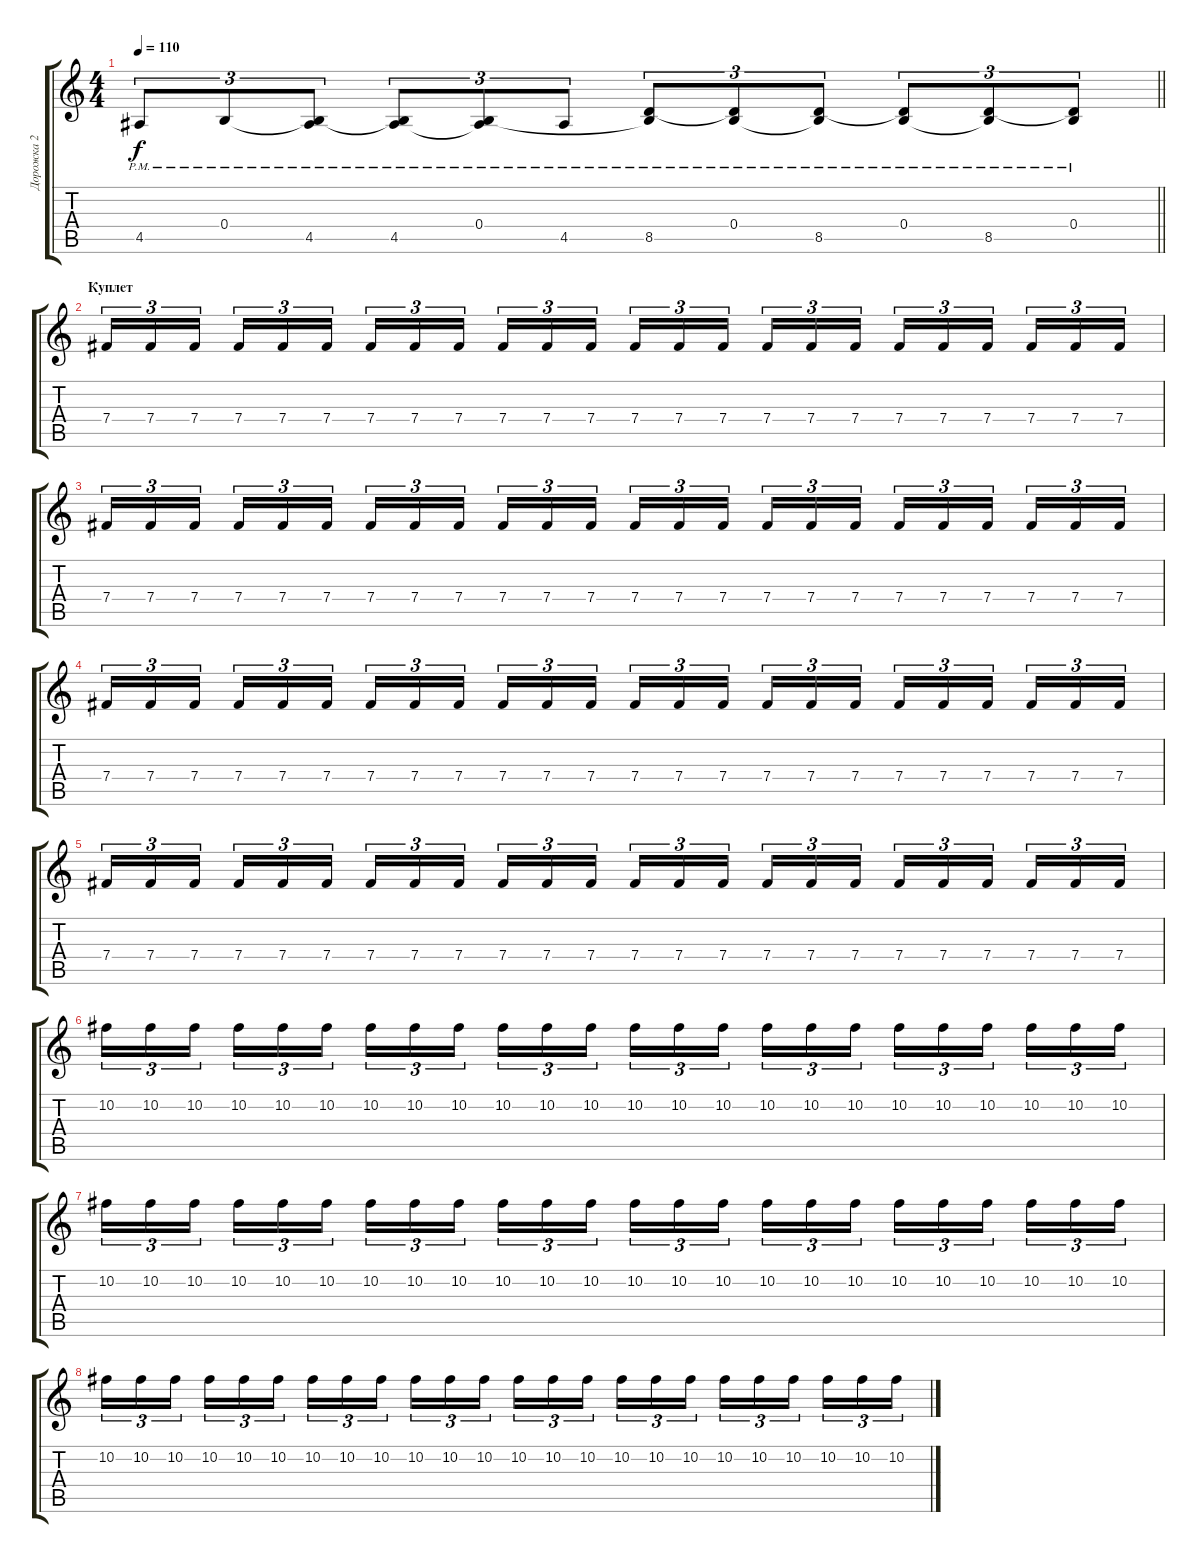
\track ("Дорожка 2" "Дорожка 2") {instrument distortionguitar}
\staff {score tabs}
\tuning (Db4 Ab3 E3 B2 Gb2 Db2) {hide}
\ts (4 4)
\tempo 110
\clef g2
\barLineRight lightlight
\ks c
4.5{pm}.8{tu (3 2) dy f} 0.4{pm}.8{tu (3 2)} (0.4{t} 4.5{pm}).8{tu (3 2)} (0.4{t} 4.5{pm}).8{tu (3 2)} (0.4{pm} 4.5{t}).8{tu (3 2)} 4.5{pm}.8{tu (3 2)} (0.4{t} 8.5{pm}).8{tu (3 2)} (0.4{pm} 8.5{t}).8{tu (3 2)} (0.4{t} 8.5{pm}).8{tu (3 2)} (0.4{pm} 8.5{t}).8{tu (3 2)} (0.4{t} 8.5{pm}).8{tu (3 2)} (0.4{pm} 8.5{t}).8{tu (3 2)} |
\section ("" "Куплет")
7.4.16{tu (3 2)} 7.4.16{tu (3 2)} 7.4.16{tu (3 2) beam splitsecondary} 7.4.16{tu (3 2)} 7.4.16{tu (3 2)} 7.4.16{tu (3 2)} 7.4.16{tu (3 2)} 7.4.16{tu (3 2)} 7.4.16{tu (3 2) beam splitsecondary} 7.4.16{tu (3 2)} 7.4.16{tu (3 2)} 7.4.16{tu (3 2)} 7.4.16{tu (3 2)} 7.4.16{tu (3 2)} 7.4.16{tu (3 2) beam splitsecondary} 7.4.16{tu (3 2)} 7.4.16{tu (3 2)} 7.4.16{tu (3 2)} 7.4.16{tu (3 2)} 7.4.16{tu (3 2)} 7.4.16{tu (3 2) beam splitsecondary} 7.4.16{tu (3 2)} 7.4.16{tu (3 2)} 7.4.16{tu (3 2)} |
7.4.16{tu (3 2)} 7.4.16{tu (3 2)} 7.4.16{tu (3 2) beam splitsecondary} 7.4.16{tu (3 2)} 7.4.16{tu (3 2)} 7.4.16{tu (3 2)} 7.4.16{tu (3 2)} 7.4.16{tu (3 2)} 7.4.16{tu (3 2) beam splitsecondary} 7.4.16{tu (3 2)} 7.4.16{tu (3 2)} 7.4.16{tu (3 2)} 7.4.16{tu (3 2)} 7.4.16{tu (3 2)} 7.4.16{tu (3 2) beam splitsecondary} 7.4.16{tu (3 2)} 7.4.16{tu (3 2)} 7.4.16{tu (3 2)} 7.4.16{tu (3 2)} 7.4.16{tu (3 2)} 7.4.16{tu (3 2) beam splitsecondary} 7.4.16{tu (3 2)} 7.4.16{tu (3 2)} 7.4.16{tu (3 2)} |
7.4.16{tu (3 2)} 7.4.16{tu (3 2)} 7.4.16{tu (3 2) beam splitsecondary} 7.4.16{tu (3 2)} 7.4.16{tu (3 2)} 7.4.16{tu (3 2)} 7.4.16{tu (3 2)} 7.4.16{tu (3 2)} 7.4.16{tu (3 2) beam splitsecondary} 7.4.16{tu (3 2)} 7.4.16{tu (3 2)} 7.4.16{tu (3 2)} 7.4.16{tu (3 2)} 7.4.16{tu (3 2)} 7.4.16{tu (3 2) beam splitsecondary} 7.4.16{tu (3 2)} 7.4.16{tu (3 2)} 7.4.16{tu (3 2)} 7.4.16{tu (3 2)} 7.4.16{tu (3 2)} 7.4.16{tu (3 2) beam splitsecondary} 7.4.16{tu (3 2)} 7.4.16{tu (3 2)} 7.4.16{tu (3 2)} |
7.4.16{tu (3 2)} 7.4.16{tu (3 2)} 7.4.16{tu (3 2) beam splitsecondary} 7.4.16{tu (3 2)} 7.4.16{tu (3 2)} 7.4.16{tu (3 2)} 7.4.16{tu (3 2)} 7.4.16{tu (3 2)} 7.4.16{tu (3 2) beam splitsecondary} 7.4.16{tu (3 2)} 7.4.16{tu (3 2)} 7.4.16{tu (3 2)} 7.4.16{tu (3 2)} 7.4.16{tu (3 2)} 7.4.16{tu (3 2) beam splitsecondary} 7.4.16{tu (3 2)} 7.4.16{tu (3 2)} 7.4.16{tu (3 2)} 7.4.16{tu (3 2)} 7.4.16{tu (3 2)} 7.4.16{tu (3 2) beam splitsecondary} 7.4.16{tu (3 2)} 7.4.16{tu (3 2)} 7.4.16{tu (3 2)} |
10.2.16{tu (3 2)} 10.2.16{tu (3 2)} 10.2.16{tu (3 2) beam splitsecondary} 10.2.16{tu (3 2)} 10.2.16{tu (3 2)} 10.2.16{tu (3 2)} 10.2.16{tu (3 2)} 10.2.16{tu (3 2)} 10.2.16{tu (3 2) beam splitsecondary} 10.2.16{tu (3 2)} 10.2.16{tu (3 2)} 10.2.16{tu (3 2)} 10.2.16{tu (3 2)} 10.2.16{tu (3 2)} 10.2.16{tu (3 2) beam splitsecondary} 10.2.16{tu (3 2)} 10.2.16{tu (3 2)} 10.2.16{tu (3 2)} 10.2.16{tu (3 2)} 10.2.16{tu (3 2)} 10.2.16{tu (3 2) beam splitsecondary} 10.2.16{tu (3 2)} 10.2.16{tu (3 2)} 10.2.16{tu (3 2)} |
10.2.16{tu (3 2)} 10.2.16{tu (3 2)} 10.2.16{tu (3 2) beam splitsecondary} 10.2.16{tu (3 2)} 10.2.16{tu (3 2)} 10.2.16{tu (3 2)} 10.2.16{tu (3 2)} 10.2.16{tu (3 2)} 10.2.16{tu (3 2) beam splitsecondary} 10.2.16{tu (3 2)} 10.2.16{tu (3 2)} 10.2.16{tu (3 2)} 10.2.16{tu (3 2)} 10.2.16{tu (3 2)} 10.2.16{tu (3 2) beam splitsecondary} 10.2.16{tu (3 2)} 10.2.16{tu (3 2)} 10.2.16{tu (3 2)} 10.2.16{tu (3 2)} 10.2.16{tu (3 2)} 10.2.16{tu (3 2) beam splitsecondary} 10.2.16{tu (3 2)} 10.2.16{tu (3 2)} 10.2.16{tu (3 2)} |
10.2.16{tu (3 2)} 10.2.16{tu (3 2)} 10.2.16{tu (3 2) beam splitsecondary} 10.2.16{tu (3 2)} 10.2.16{tu (3 2)} 10.2.16{tu (3 2)} 10.2.16{tu (3 2)} 10.2.16{tu (3 2)} 10.2.16{tu (3 2) beam splitsecondary} 10.2.16{tu (3 2)} 10.2.16{tu (3 2)} 10.2.16{tu (3 2)} 10.2.16{tu (3 2)} 10.2.16{tu (3 2)} 10.2.16{tu (3 2) beam splitsecondary} 10.2.16{tu (3 2)} 10.2.16{tu (3 2)} 10.2.16{tu (3 2)} 10.2.16{tu (3 2)} 10.2.16{tu (3 2)} 10.2.16{tu (3 2) beam splitsecondary} 10.2.16{tu (3 2)} 10.2.16{tu (3 2)} 10.2.16{tu (3 2)}
